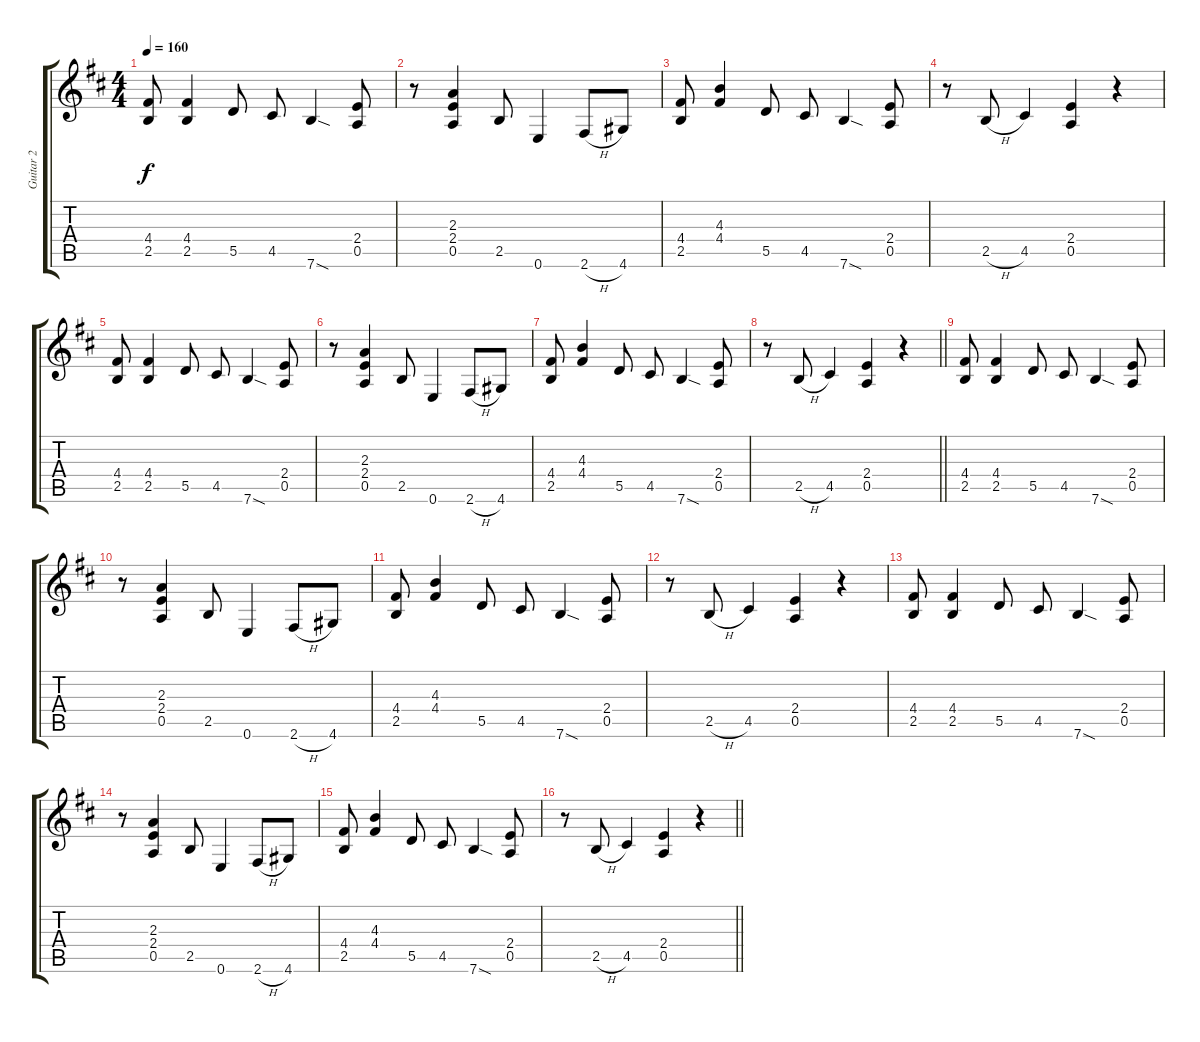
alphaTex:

\track ("Guitar 2" "Guitar 2") {instrument overdrivenguitar}
\staff {score tabs}
\tuning (E4 B3 G3 D3 A2 E2) {hide}
\ts (4 4)
\tempo 160
\clef g2
\ks d
(4.4 2.5).8{dy f} (4.4 2.5).4 5.5.8 4.5.8 7.6{sod}.4 (2.4 0.5).8 |
r.8 (2.3 2.4 0.5).4 2.5.8 0.6.4 2.6{h}.8 4.6.8 |
(4.4 2.5).8 (4.3 4.4).4 5.5.8 4.5.8 7.6{sod}.4 (2.4 0.5).8 |
r.8 2.5{h}.8 4.5.4 (2.4 0.5).4 r.4 |
(4.4 2.5).8 (4.4 2.5).4 5.5.8 4.5.8 7.6{sod}.4 (2.4 0.5).8 |
r.8 (2.3 2.4 0.5).4 2.5.8 0.6.4 2.6{h}.8 4.6.8 |
(4.4 2.5).8 (4.3 4.4).4 5.5.8 4.5.8 7.6{sod}.4 (2.4 0.5).8 |
\barLineRight lightlight
r.8 2.5{h}.8 4.5.4 (2.4 0.5).4 r.4 |
(4.4 2.5).8 (4.4 2.5).4 5.5.8 4.5.8 7.6{sod}.4 (2.4 0.5).8 |
r.8 (2.3 2.4 0.5).4 2.5.8 0.6.4 2.6{h}.8 4.6.8 |
(4.4 2.5).8 (4.3 4.4).4 5.5.8 4.5.8 7.6{sod}.4 (2.4 0.5).8 |
r.8 2.5{h}.8 4.5.4 (2.4 0.5).4 r.4 |
(4.4 2.5).8 (4.4 2.5).4 5.5.8 4.5.8 7.6{sod}.4 (2.4 0.5).8 |
r.8 (2.3 2.4 0.5).4 2.5.8 0.6.4 2.6{h}.8 4.6.8 |
(4.4 2.5).8 (4.3 4.4).4 5.5.8 4.5.8 7.6{sod}.4 (2.4 0.5).8 |
\barLineRight lightlight
r.8 2.5{h}.8 4.5.4 (2.4 0.5).4 r.4
